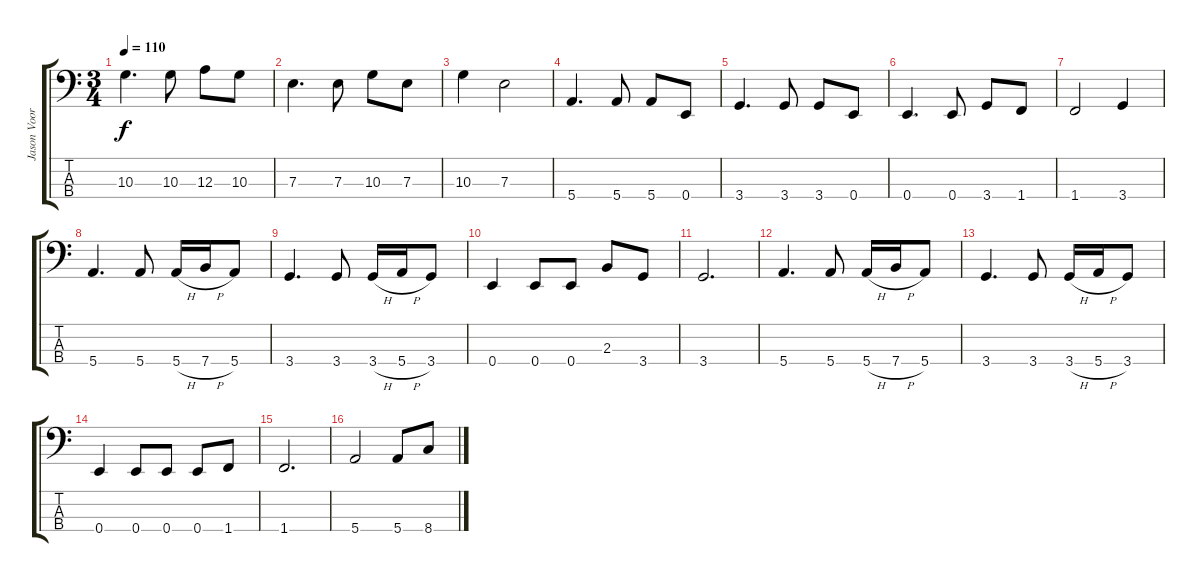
\track ("Jason Voorhees" "Jason Voor") {instrument slapbass1}
\staff {score tabs}
\tuning (G2 D2 A1 E1) {hide}
\ts (3 4)
\tempo 110
\clef f4
\ks c
10.3.4{d dy f} 10.3.8 12.3.8 10.3.8 |
7.3.4{d} 7.3.8 10.3.8 7.3.8 |
10.3.4 7.3.2 |
5.4.4{d volume 16} 5.4.8 5.4.8 0.4.8 |
3.4.4{d} 3.4.8 3.4.8 0.4.8 |
0.4.4{d} 0.4.8 3.4.8 1.4.8 |
1.4.2 3.4.4 |
5.4.4{d} 5.4.8 5.4{h}.16 7.4{h}.16 5.4.8 |
3.4.4{d} 3.4.8 3.4{h}.16 5.4{h}.16 3.4.8 |
0.4.4 0.4.8 0.4.8 2.3.8 3.4.8 |
3.4.2{d} |
5.4.4{d} 5.4.8 5.4{h}.16 7.4{h}.16 5.4.8 |
3.4.4{d} 3.4.8 3.4{h}.16 5.4{h}.16 3.4.8 |
0.4.4 0.4.8 0.4.8 0.4.8 1.4.8 |
1.4.2{d} |
5.4.2 5.4.8 8.4.8
